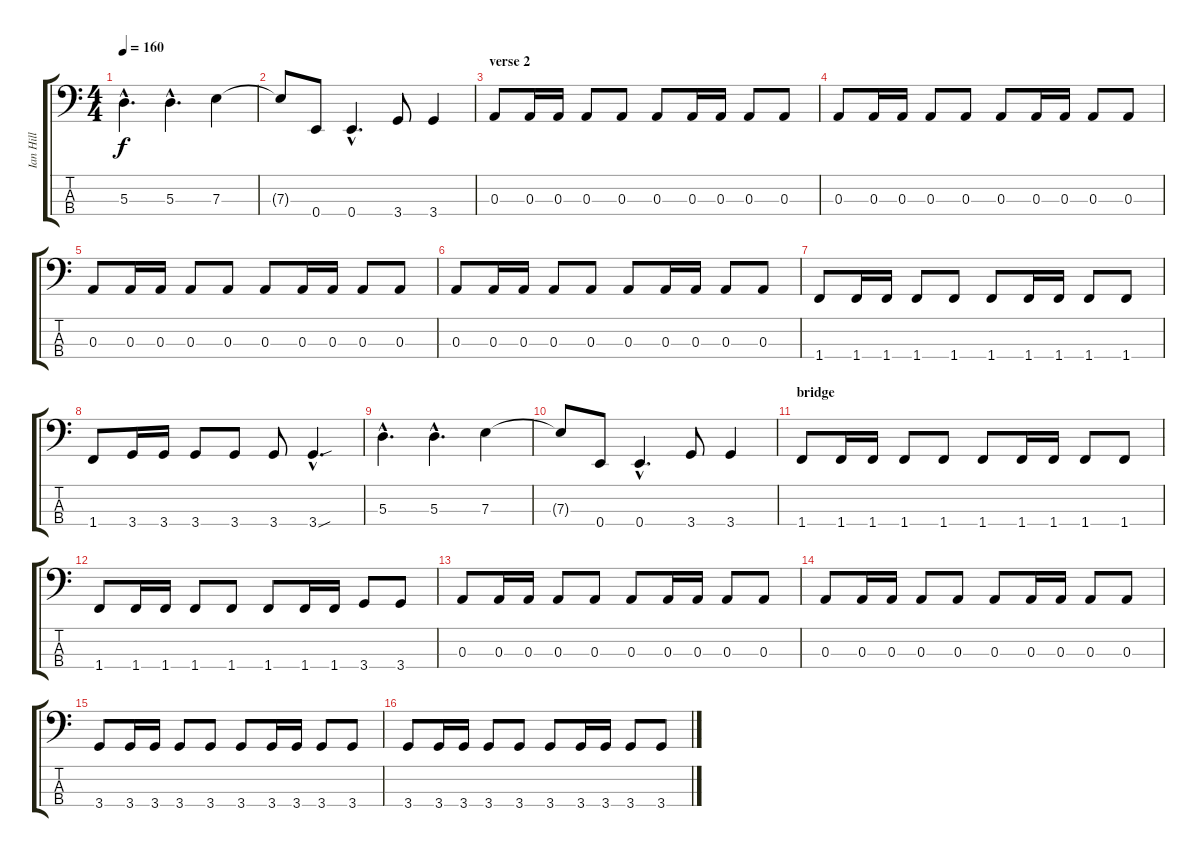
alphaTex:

\track ("Ian Hill" "Ian Hill") {instrument electricbasspick}
\staff {score tabs}
\tuning (G2 D2 A1 E1) {hide}
\ts (4 4)
\tempo 160
\clef f4
\ks c
5.3{hac}.4{d dy f} 5.3{hac}.4{d} 7.3.4 |
7.3{t}.8 0.4.8 0.4{hac}.4{d} 3.4.8 3.4.4 |
\section ("" "verse 2")
0.3.8 0.3.16 0.3.16 0.3.8 0.3.8 0.3.8 0.3.16 0.3.16 0.3.8 0.3.8 |
0.3.8 0.3.16 0.3.16 0.3.8 0.3.8 0.3.8 0.3.16 0.3.16 0.3.8 0.3.8 |
0.3.8 0.3.16 0.3.16 0.3.8 0.3.8 0.3.8 0.3.16 0.3.16 0.3.8 0.3.8 |
0.3.8 0.3.16 0.3.16 0.3.8 0.3.8 0.3.8 0.3.16 0.3.16 0.3.8 0.3.8 |
1.4.8 1.4.16 1.4.16 1.4.8 1.4.8 1.4.8 1.4.16 1.4.16 1.4.8 1.4.8 |
1.4.8 3.4.16 3.4.16 3.4.8 3.4.8 3.4.8 3.4{sou hac}.4{d} |
5.3{hac}.4{d} 5.3{hac}.4{d} 7.3.4 |
7.3{t}.8 0.4.8 0.4{hac}.4{d} 3.4.8 3.4.4 |
\section ("" "bridge")
1.4.8 1.4.16 1.4.16 1.4.8 1.4.8 1.4.8 1.4.16 1.4.16 1.4.8 1.4.8 |
1.4.8 1.4.16 1.4.16 1.4.8 1.4.8 1.4.8 1.4.16 1.4.16 3.4.8 3.4.8 |
0.3.8 0.3.16 0.3.16 0.3.8 0.3.8 0.3.8 0.3.16 0.3.16 0.3.8 0.3.8 |
0.3.8 0.3.16 0.3.16 0.3.8 0.3.8 0.3.8 0.3.16 0.3.16 0.3.8 0.3.8 |
3.4.8 3.4.16 3.4.16 3.4.8 3.4.8 3.4.8 3.4.16 3.4.16 3.4.8 3.4.8 |
3.4.8 3.4.16 3.4.16 3.4.8 3.4.8 3.4.8 3.4.16 3.4.16 3.4.8 3.4.8
